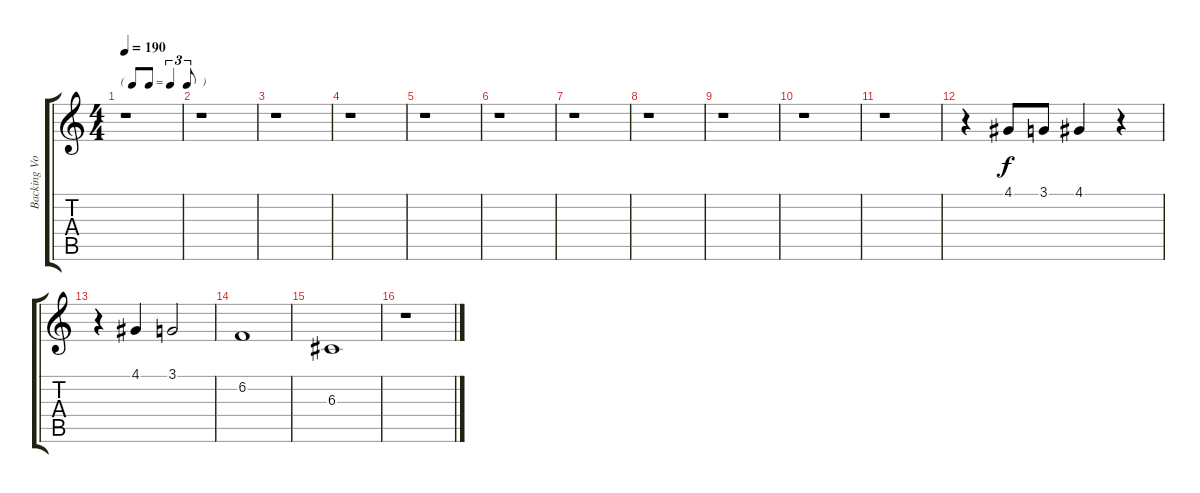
\track ("Backing Voicals" "Backing Vo") {instrument synthvoice}
\staff {score tabs}
\tuning (E4 B3 G3 D3 A2 E2) {hide}
\ts (4 4)
\tf triplet8th
\tempo 190
\clef g2
\ks c
r.1{dy f} |
r.1 |
r.1 |
r.1 |
r.1 |
r.1 |
r.1 |
r.1 |
r.1 |
r.1 |
r.1 |
r.4 4.1.8 3.1.8 4.1.4 r.4 |
r.4 4.1.4 3.1.2 |
6.2.1 |
6.3.1 |
r.1
